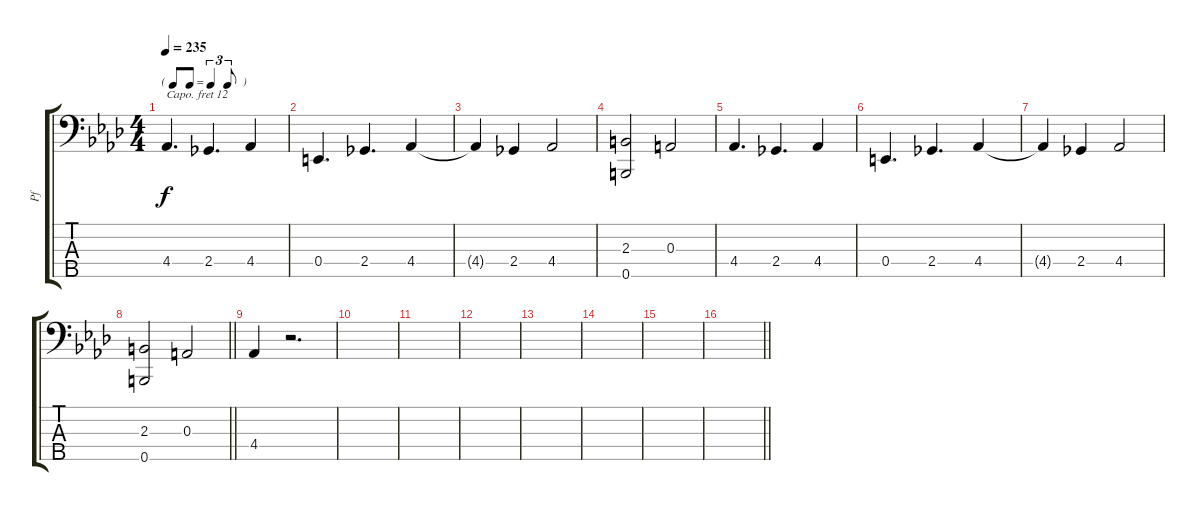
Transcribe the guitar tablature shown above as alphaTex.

\track ("Pf" "Pf") {instrument electricgrandpiano}
\staff {score tabs}
\capo 12
\tuning (G2 D2 A1 E1 B0) {hide}
\ts (4 4)
\tf triplet8th
\tempo 235
\clef f4
\ks ab
4.4.4{d dy f} 2.4.4{d} 4.4.4 |
0.4.4{d} 2.4.4{d} 4.4.4 |
4.4{t}.4 2.4.4 4.4.2 |
(2.3 0.5).2 0.3.2 |
4.4.4{d} 2.4.4{d} 4.4.4 |
0.4.4{d} 2.4.4{d} 4.4.4 |
4.4{t}.4 2.4.4 4.4.2 |
\barLineRight lightlight
(2.3 0.5).2 0.3.2 |
\section ("" "")
4.4.4 r.2{d} |
|
|
|
|
|
|
\barLineRight lightlight
